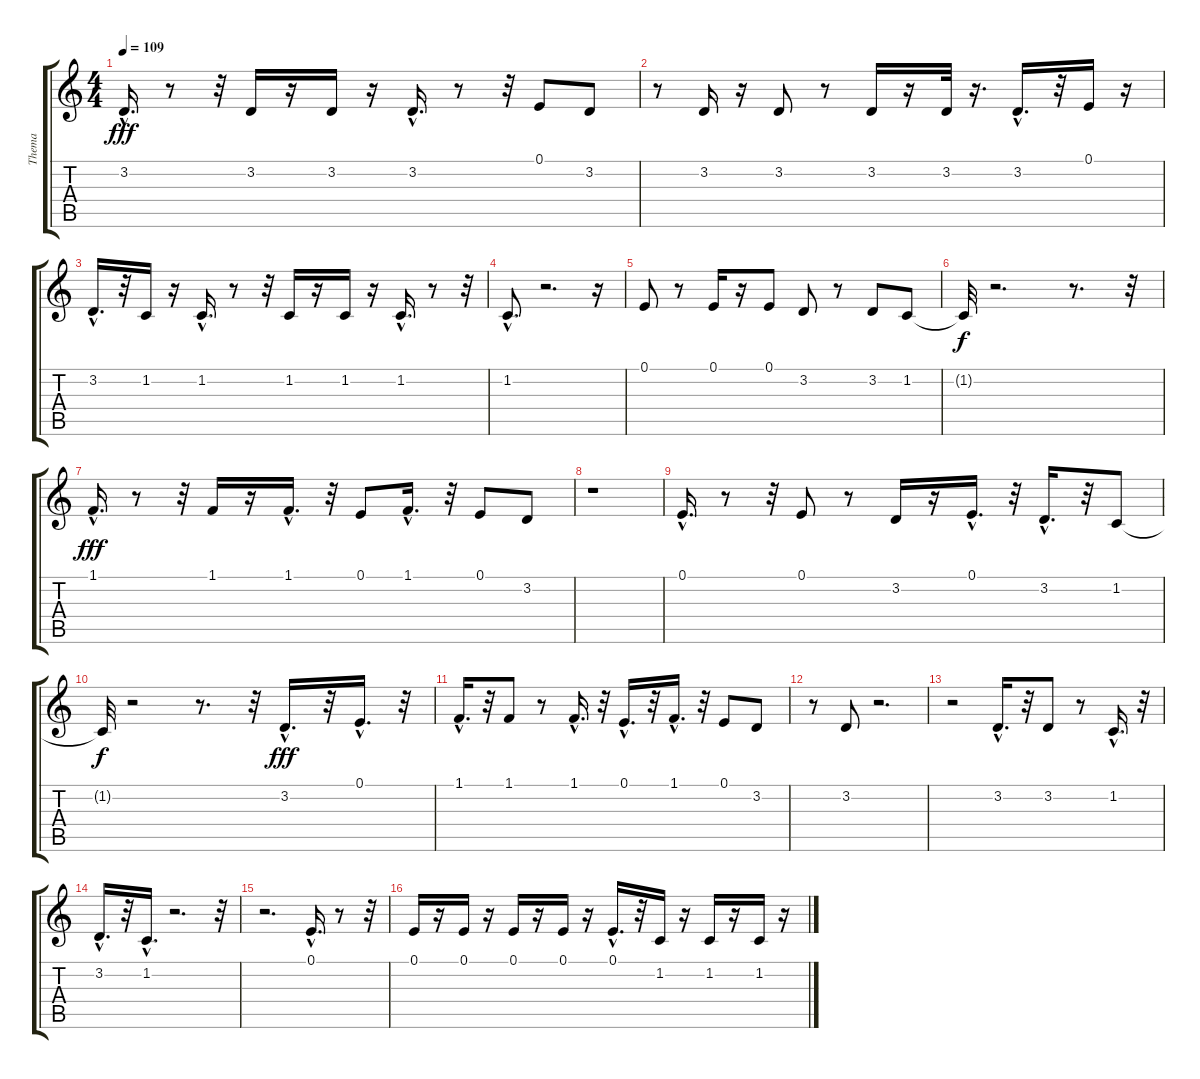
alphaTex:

\track ("Thema" "Thema") {instrument lead2sawtooth}
\staff {score tabs}
\tuning (E4 B3 G3 D3 A2 E2) {hide}
\ts (4 4)
\tempo 109
\clef g2
\ks c
3.2{hac}.16{d dy fff} r.8 r.32 3.2.16 r.16 3.2.16 r.16 3.2{hac}.16{d} r.8 r.32 0.1.8 3.2.8 |
r.8 3.2.16 r.16 3.2.8 r.8 3.2.16 r.16 3.2.32 r.16{d} 3.2{hac}.16{d} r.32 0.1.16 r.16 |
3.2{hac}.16{d} r.32 1.2.16 r.16 1.2{hac}.16{d} r.8 r.32 1.2.16 r.16 1.2.16 r.16 1.2{hac}.16{d} r.8 r.32 |
1.2{hac}.8{d} r.2{d} r.16 |
0.1.8 r.8 0.1.16 r.16 0.1.8 3.2.8 r.8 3.2.8 1.2.8 |
1.2{t}.32{dy f} r.2{d} r.8{d} r.32 |
1.1{hac}.16{d dy fff} r.8 r.32 1.1.16 r.16 1.1{hac}.16{d} r.32 0.1.8 1.1{hac}.16{d} r.32 0.1.8 3.2.8 |
r.1 |
0.1{hac}.16{d} r.8 r.32 0.1.8 r.8 3.2.16 r.16 0.1{hac}.16{d} r.32 3.2{hac}.16{d} r.32 1.2.8 |
1.2{t}.32{dy f} r.2 r.8{d} r.32 3.2{hac}.16{d dy fff} r.32 0.1{hac}.16{d} r.32 |
1.1{hac}.16{d} r.32 1.1.8 r.8 1.1{hac}.16{d} r.32 0.1{hac}.16{d} r.32 1.1{hac}.16{d} r.32 0.1.8 3.2.8 |
r.8 3.2.8 r.2{d} |
r.2 3.2{hac}.16{d} r.32 3.2.8 r.8 1.2{hac}.16{d} r.32 |
3.2{hac}.16{d} r.32 1.2{hac}.16{d} r.2{d} r.32 |
r.2{d} 0.1{hac}.16{d} r.8 r.32 |
0.1.16 r.16 0.1.16 r.16 0.1.16 r.16 0.1.16 r.16 0.1{hac}.16{d} r.32 1.2.16 r.16 1.2.16 r.16 1.2.16 r.16
